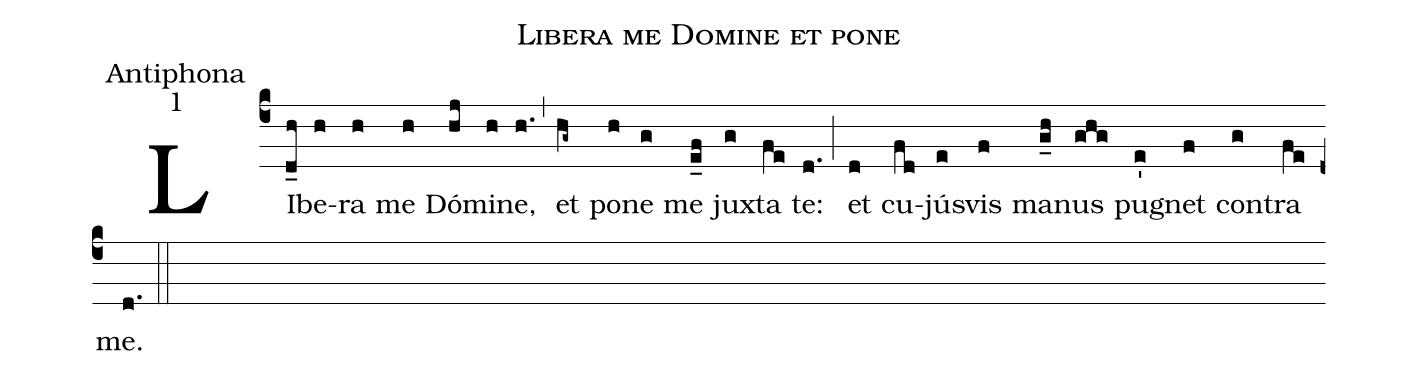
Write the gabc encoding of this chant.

name:Libera me Domine et pone;
office-part:Antiphona;
mode:1;
%%
(c4) LI(d_h)be(h)ra(h) me(h) Dó(hj)mi(h)ne,(h.) (,) et(hg~) po(h)ne(g) me(e_f) jux(g)ta(fe) te:(d.) (;) et(d) cu(fd)jús(e)vis(f) ma(g_h)nus(ghg) pu(e')gnet(f) con(g)tra(fe) me.(d.) (::)
